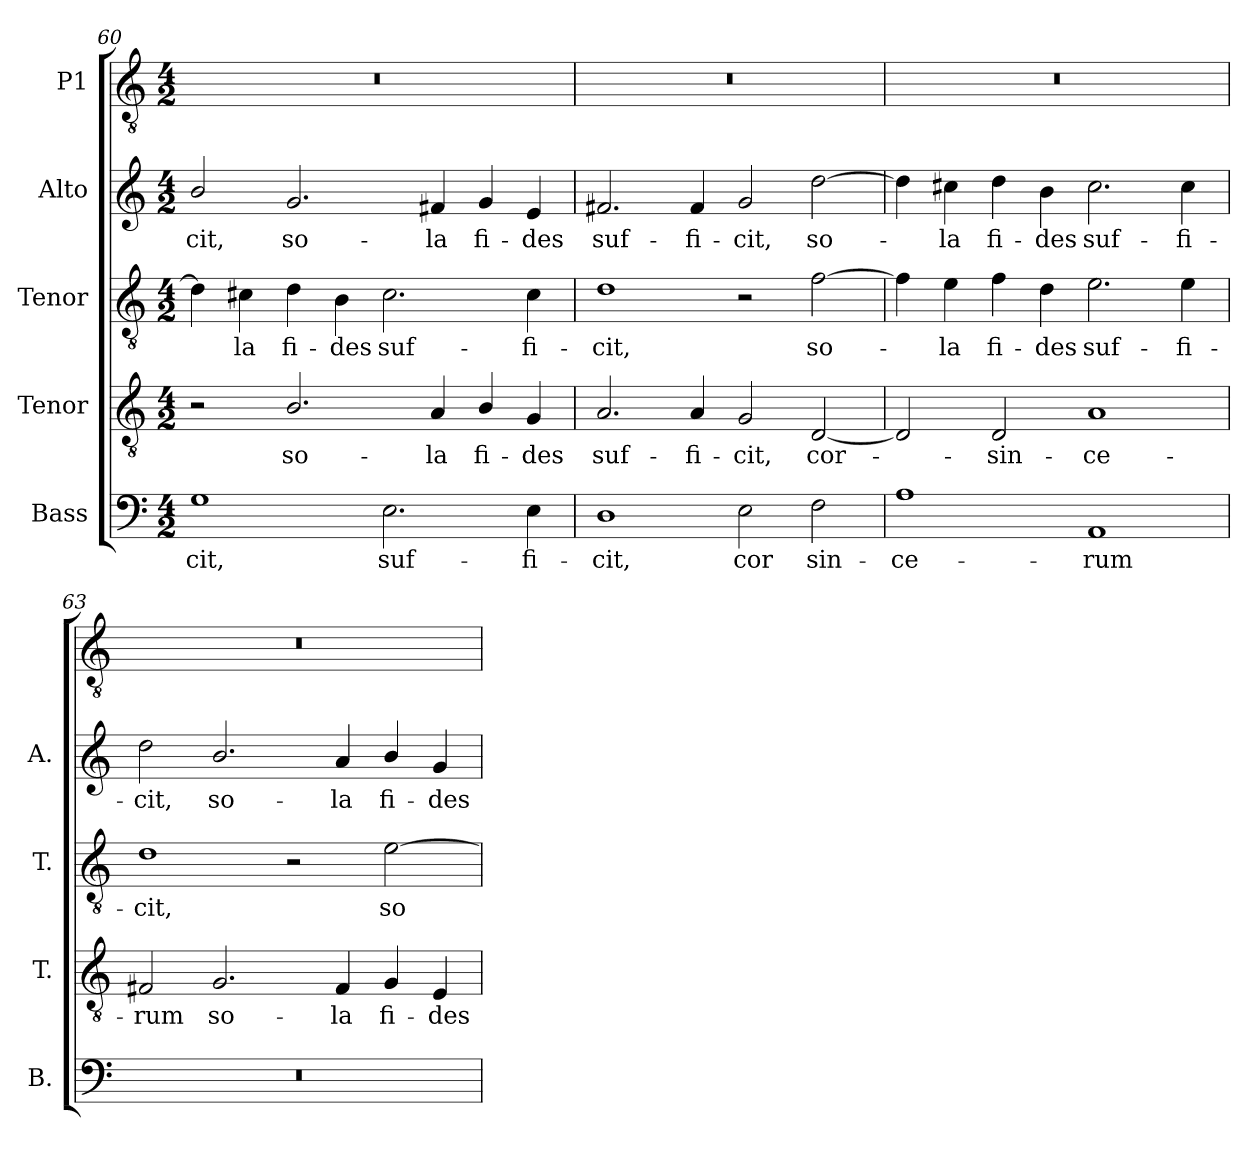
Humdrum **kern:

**kern	**text	**kern	**text	**kern	**text	**kern	**text	**kern
*part5	*part5	*part4	*part4	*part3	*part3	*part2	*part2	*part1
*staff5	*staff5	*staff4	*staff4	*staff3	*staff3	*staff2	*staff2	*staff1
*I"Bass	*	*I"Tenor	*	*I"Tenor	*	*I"Alto	*	*I"P1
*I'B.	*	*I'T.	*	*I'T.	*	*I'A.	*	*
*clefF4	*	*clefGv2	*	*clefGv2	*	*clefG2	*	*clefGv2
*	*	*ITrd7c12	*	*ITrd7c12	*	*	*	*ITrd7c12
*k[]	*	*k[]	*	*k[]	*	*k[]	*	*k[]
*C:	*	*C:	*	*C:	*	*C:	*	*C:
*M4/2	*	*M4/2	*	*M4/2	*	*M4/2	*	*M4/2
=60	=60	=60	=60	=60	=60	=60	=60	=60
!	!LO:LY:b:color=#000000	!	!	!	!	!	!	!
!	!	!	!	!	!	!	!LO:LY:b:color=#000000	!LO:N:vis=1
1Gi	-cit,	2r	.	4Di\]	.	2bi/	-cit,	0r
!	!	!	!	!	!LO:LY:b:color=#000000	!	!	!
.	.	.	.	4C#Xi\	-la	.	.	.
!	!	!	!LO:LY:b:color=#000000	!	!	!	!	!
!	!	!	!	!	!LO:LY:b:color=#000000	!	!	!
!	!	!	!	!	!	!	!LO:LY:b:color=#000000	!
.	.	2.BBi/	so-	4Di\	fi-	2.gi/	so-	.
!	!	!	!	!	!LO:LY:b:color=#000000	!	!	!
.	.	.	.	4BBi\	-des	.	.	.
!	!LO:LY:b:color=#000000	!	!	!	!	!	!	!
!	!	!	!	!	!LO:LY:b:color=#000000	!	!	!
2.Ei\	suf-	.	.	2.C#i\	suf-	.	.	.
!	!	!	!LO:LY:b:color=#000000	!	!	!	!	!
!	!	!	!	!	!	!	!LO:LY:b:color=#000000	!
.	.	4AAi/	-la	.	.	4f#Xi/	-la	.
!	!	!	!LO:LY:b:color=#000000	!	!	!	!	!
!	!	!	!	!	!	!	!LO:LY:b:color=#000000	!
.	.	4BBi/	fi-	.	.	4gi/	fi-	.
!	!LO:LY:b:color=#000000	!	!	!	!	!	!	!
!	!	!	!LO:LY:b:color=#000000	!	!	!	!	!
!	!	!	!	!	!LO:LY:b:color=#000000	!	!	!
!	!	!	!	!	!	!	!LO:LY:b:color=#000000	!
4Ei\	-fi-	4GGi/	-des	4C#i\	-fi-	4ei/	-des	.
!!LO:LB:g=z
=61	=61	=61	=61	=61	=61	=61	=61	=61
!	!LO:LY:b:color=#000000	!	!	!	!	!	!	!
!	!	!	!LO:LY:b:color=#000000	!	!	!	!	!
!	!	!	!	!	!LO:LY:b:color=#000000	!	!	!
!	!	!	!	!	!	!	!LO:LY:b:color=#000000	!LO:N:vis=1
1Di	-cit,	2.AAi/	suf-	1Di	-cit,	2.f#Xi/	suf-	0r
!	!	!	!LO:LY:b:color=#000000	!	!	!	!	!
!	!	!	!	!	!	!	!LO:LY:b:color=#000000	!
.	.	4AAi/	-fi-	.	.	4f#i/	-fi-	.
!	!LO:LY:b:color=#000000	!	!	!	!	!	!	!
!	!	!	!LO:LY:b:color=#000000	!	!	!	!	!
!	!	!	!	!	!	!	!LO:LY:b:color=#000000	!
2Ei\	cor	2GGi/	-cit,	2r	.	2gi/	-cit,	.
!	!LO:LY:b:color=#000000	!	!	!	!	!	!	!
!	!	!	!LO:LY:b:color=#000000	!	!	!	!	!
!	!	!	!	!	!LO:LY:b:color=#000000	!	!	!
!	!	!	!	!	!	!	!LO:LY:b:color=#000000	!
2Fi\	sin-	[2DDi/	cor-	[2Fi\	so-	[2ddi\	so-	.
=62	=62	=62	=62	=62	=62	=62	=62	=62
!	!LO:LY:b:color=#000000	!	!	!	!	!	!	!LO:N:vis=1
1Ai	-ce-	2DDi/]	.	4Fi\]	.	4ddi\]	.	0r
!	!	!	!	!	!LO:LY:b:color=#000000	!	!	!
!	!	!	!	!	!	!	!LO:LY:b:color=#000000	!
.	.	.	.	4Ei\	-la	4cc#Xi\	-la	.
!	!	!	!LO:LY:b:color=#000000	!	!	!	!	!
!	!	!	!	!	!LO:LY:b:color=#000000	!	!	!
!	!	!	!	!	!	!	!LO:LY:b:color=#000000	!
.	.	2DDi/	-sin-	4Fi\	fi-	4ddi\	fi-	.
!	!	!	!	!	!LO:LY:b:color=#000000	!	!	!
!	!	!	!	!	!	!	!LO:LY:b:color=#000000	!
.	.	.	.	4Di\	-des	4bi\	-des	.
!	!LO:LY:b:color=#000000	!	!	!	!	!	!	!
!	!	!	!LO:LY:b:color=#000000	!	!	!	!	!
!	!	!	!	!	!LO:LY:b:color=#000000	!	!	!
!	!	!	!	!	!	!	!LO:LY:b:color=#000000	!
1AAi	-rum	1AAi	-ce-	2.Ei\	suf-	2.cc#i\	suf-	.
!	!	!	!	!	!LO:LY:b:color=#000000	!	!	!
!	!	!	!	!	!	!	!LO:LY:b:color=#000000	!
.	.	.	.	4Ei\	-fi-	4cc#i\	-fi-	.
=63	=63	=63	=63	=63	=63	=63	=63	=63
!LO:N:vis=1	!	!	!	!	!	!	!	!
!	!	!	!LO:LY:b:color=#000000	!	!	!	!	!
!	!	!	!	!	!LO:LY:b:color=#000000	!	!	!
!	!	!	!	!	!	!	!LO:LY:b:color=#000000	!LO:N:vis=1
0r	.	2FF#Xi/	-rum	1Di	-cit,	2ddi\	-cit,	0r
!	!	!	!LO:LY:b:color=#000000	!	!	!	!	!
!	!	!	!	!	!	!	!LO:LY:b:color=#000000	!
.	.	2.GGi/	so-	.	.	2.bi/	so-	.
.	.	.	.	2r	.	.	.	.
!	!	!	!LO:LY:b:color=#000000	!	!	!	!	!
!	!	!	!	!	!	!	!LO:LY:b:color=#000000	!
.	.	4FF#i/	-la	.	.	4ai/	-la	.
!	!	!	!LO:LY:b:color=#000000	!	!	!	!	!
!	!	!	!	!	!LO:LY:b:color=#000000	!	!	!
!	!	!	!	!	!	!	!LO:LY:b:color=#000000	!
.	.	4GGi/	fi-	[2Ei\	so-	4bi/	fi-	.
!	!	!	!LO:LY:b:color=#000000	!	!	!	!	!
!	!	!	!	!	!	!	!LO:LY:b:color=#000000	!
.	.	4EEi/	-des	.	.	4gi/	-des	.
=	=	=	=	=	=	=	=	=
*-	*-	*-	*-	*-	*-	*-	*-	*-
